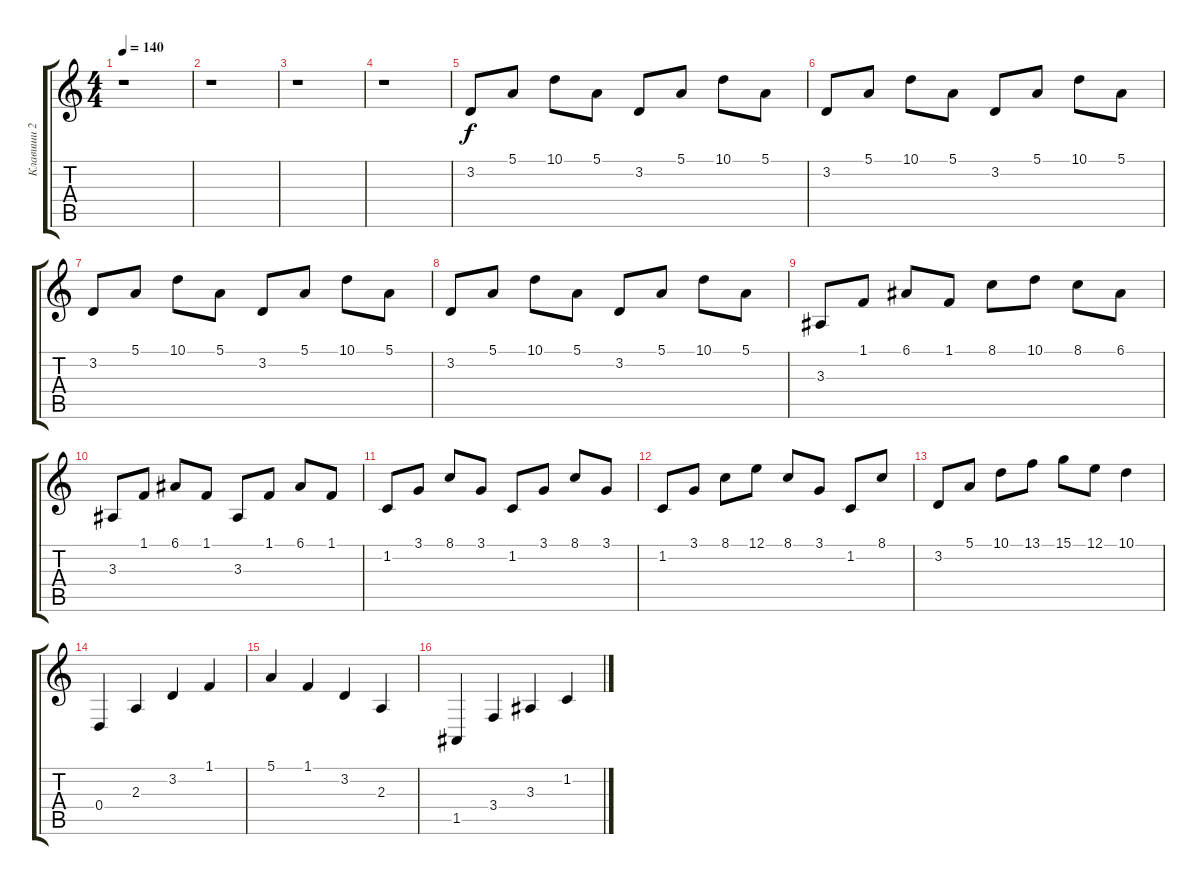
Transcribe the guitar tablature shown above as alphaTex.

\track ("Клавиши 2" "Клавиши 2") {instrument acousticgrandpiano}
\staff {score tabs}
\tuning (E4 B3 G3 D3 A2 E2) {hide}
\ts (4 4)
\tempo 140
\clef g2
\ks c
r.1{dy f} |
r.1 |
r.1 |
r.1{volume 0 balance 8 instrument acousticgrandpiano} |
3.2.8{volume 13} 5.1.8 10.1.8 5.1.8 3.2.8 5.1.8 10.1.8 5.1.8 |
3.2.8 5.1.8 10.1.8 5.1.8 3.2.8 5.1.8 10.1.8 5.1.8 |
3.2.8{volume 16} 5.1.8 10.1.8 5.1.8 3.2.8 5.1.8 10.1.8 5.1.8 |
3.2.8 5.1.8 10.1.8 5.1.8 3.2.8 5.1.8 10.1.8 5.1.8 |
3.3.8 1.1.8 6.1.8 1.1.8 8.1.8 10.1.8 8.1.8 6.1.8 |
3.3.8 1.1.8 6.1.8 1.1.8 3.3.8 1.1.8 6.1.8 1.1.8 |
1.2.8 3.1.8 8.1.8 3.1.8 1.2.8 3.1.8 8.1.8 3.1.8 |
1.2.8 3.1.8 8.1.8 12.1.8 8.1.8 3.1.8 1.2.8 8.1.8 |
3.2.8 5.1.8 10.1.8 13.1.8 15.1.8 12.1.8 10.1.4 |
0.4.4 2.3.4 3.2.4 1.1.4 |
5.1.4 1.1.4 3.2.4 2.3.4 |
1.5.4 3.4.4 3.3.4 1.2.4
